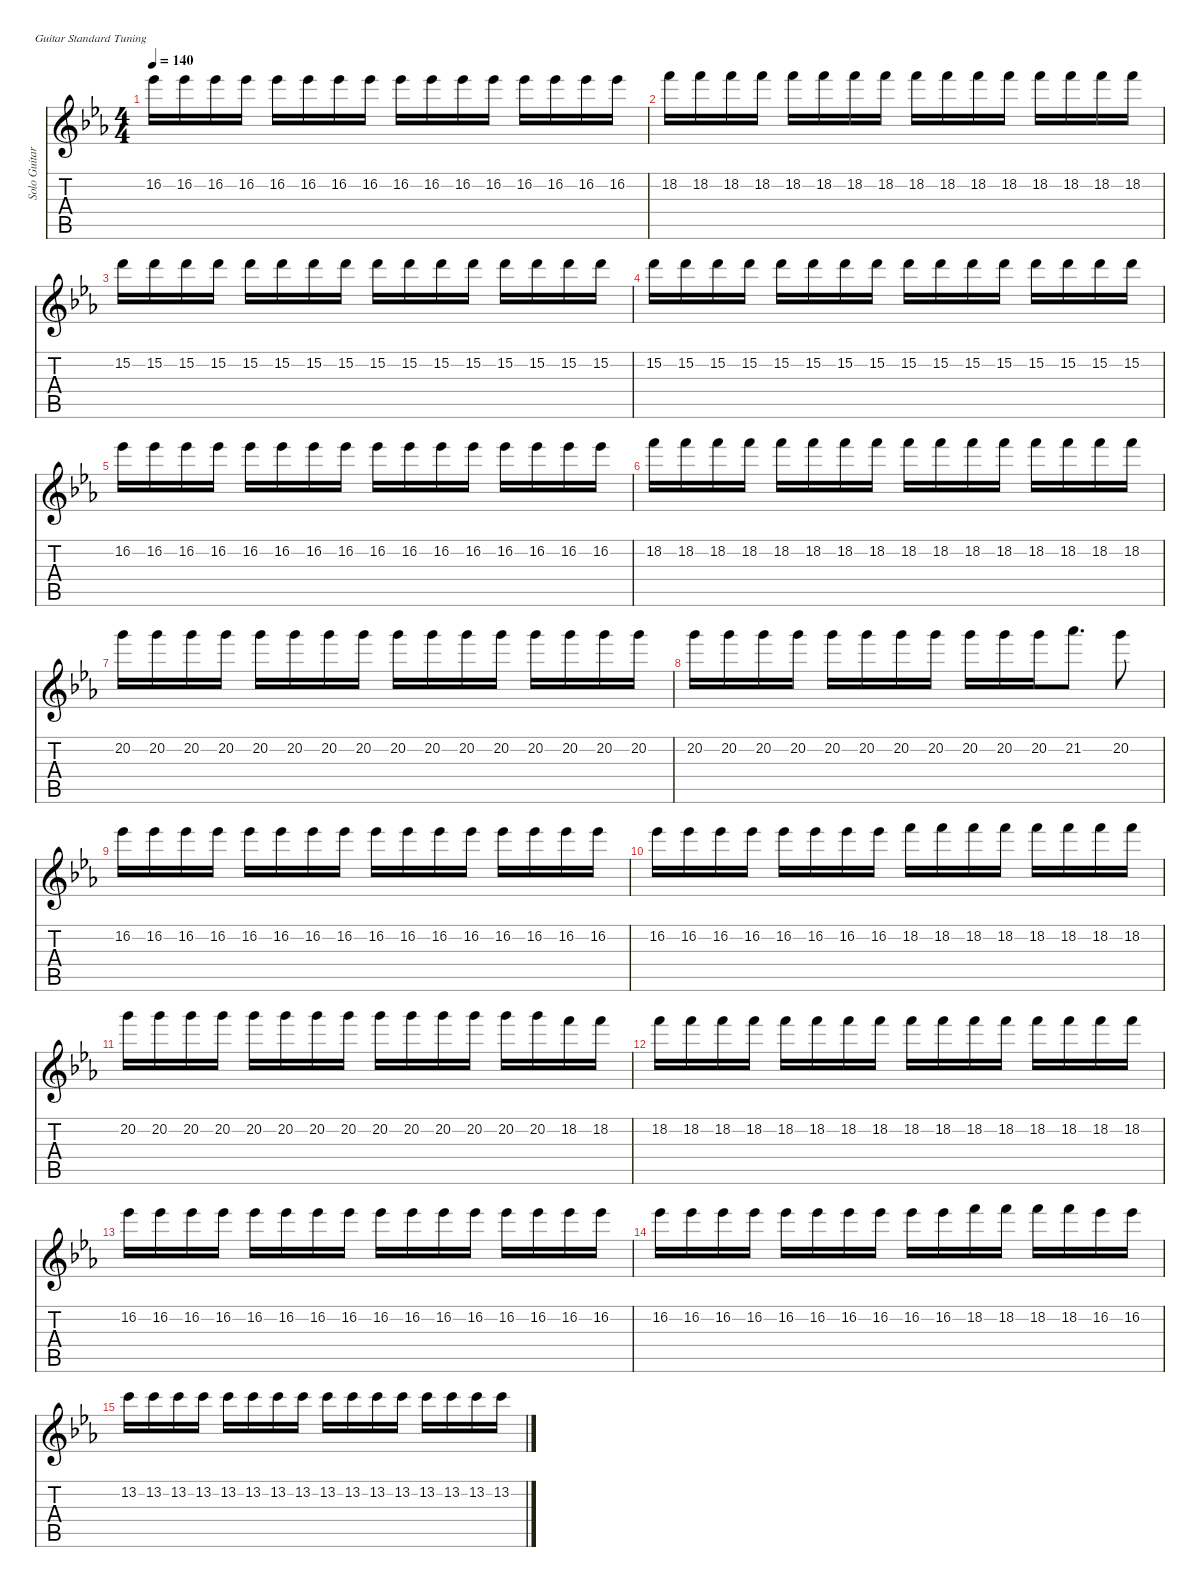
\defaultSystemsLayout 4
\hideDynamics
\bracketExtendMode nobrackets
\otherSystemsTrackNameOrientation horizontal
\track ("Solo Guitar" "Solo Guitar") {instrument distortionguitar}
\staff {score tabs}
\tuning (E4 B3 G3 D3 A2 E2)
\ts (4 4)
\tempo 140
\clef g2
\ks cminor
16.2{acc b}.16{dy mf beam Down} 16.2{acc b}.16{beam Down} 16.2{acc b}.16{beam Down} 16.2{acc b}.16{beam Down} 16.2{acc b}.16{beam Down} 16.2{acc b}.16{beam Down} 16.2{acc b}.16{beam Down} 16.2{acc b}.16{beam Down} 16.2{acc b}.16{beam Down} 16.2{acc b}.16{beam Down} 16.2{acc b}.16{beam Down} 16.2{acc b}.16{beam Down} 16.2{acc b}.16{beam Down} 16.2{acc b}.16{beam Down} 16.2{acc b}.16{beam Down} 16.2{acc b}.16{beam Down} |
18.2{acc forcenatural}.16{beam Down} 18.2{acc forcenatural}.16{beam Down} 18.2{acc forcenatural}.16{beam Down} 18.2{acc forcenatural}.16{beam Down} 18.2{acc forcenatural}.16{beam Down} 18.2{acc forcenatural}.16{beam Down} 18.2{acc forcenatural}.16{beam Down} 18.2{acc forcenatural}.16{beam Down} 18.2{acc forcenatural}.16{beam Down} 18.2{acc forcenatural}.16{beam Down} 18.2{acc forcenatural}.16{beam Down} 18.2{acc forcenatural}.16{beam Down} 18.2{acc forcenatural}.16{beam Down} 18.2{acc forcenatural}.16{beam Down} 18.2{acc forcenatural}.16{beam Down} 18.2{acc forcenatural}.16{beam Down} |
15.2{acc forcenatural}.16{beam Down} 15.2{acc forcenatural}.16{beam Down} 15.2{acc forcenatural}.16{beam Down} 15.2{acc forcenatural}.16{beam Down} 15.2{acc forcenatural}.16{beam Down} 15.2{acc forcenatural}.16{beam Down} 15.2{acc forcenatural}.16{beam Down} 15.2{acc forcenatural}.16{beam Down} 15.2{acc forcenatural}.16{beam Down} 15.2{acc forcenatural}.16{beam Down} 15.2{acc forcenatural}.16{beam Down} 15.2{acc forcenatural}.16{beam Down} 15.2{acc forcenatural}.16{beam Down} 15.2{acc forcenatural}.16{beam Down} 15.2{acc forcenatural}.16{beam Down} 15.2{acc forcenatural}.16{beam Down} |
15.2{acc forcenatural}.16{beam Down} 15.2{acc forcenatural}.16{beam Down} 15.2{acc forcenatural}.16{beam Down} 15.2{acc forcenatural}.16{beam Down} 15.2{acc forcenatural}.16{beam Down} 15.2{acc forcenatural}.16{beam Down} 15.2{acc forcenatural}.16{beam Down} 15.2{acc forcenatural}.16{beam Down} 15.2{acc forcenatural}.16{beam Down} 15.2{acc forcenatural}.16{beam Down} 15.2{acc forcenatural}.16{beam Down} 15.2{acc forcenatural}.16{beam Down} 15.2{acc forcenatural}.16{beam Down} 15.2{acc forcenatural}.16{beam Down} 15.2{acc forcenatural}.16{beam Down} 15.2{acc forcenatural}.16{beam Down} |
16.2{acc b}.16{beam Down} 16.2{acc b}.16{beam Down} 16.2{acc b}.16{beam Down} 16.2{acc b}.16{beam Down} 16.2{acc b}.16{beam Down} 16.2{acc b}.16{beam Down} 16.2{acc b}.16{beam Down} 16.2{acc b}.16{beam Down} 16.2{acc b}.16{beam Down} 16.2{acc b}.16{beam Down} 16.2{acc b}.16{beam Down} 16.2{acc b}.16{beam Down} 16.2{acc b}.16{beam Down} 16.2{acc b}.16{beam Down} 16.2{acc b}.16{beam Down} 16.2{acc b}.16{beam Down} |
18.2{acc forcenatural}.16{beam Down} 18.2{acc forcenatural}.16{beam Down} 18.2{acc forcenatural}.16{beam Down} 18.2{acc forcenatural}.16{beam Down} 18.2{acc forcenatural}.16{beam Down} 18.2{acc forcenatural}.16{beam Down} 18.2{acc forcenatural}.16{beam Down} 18.2{acc forcenatural}.16{beam Down} 18.2{acc forcenatural}.16{beam Down} 18.2{acc forcenatural}.16{beam Down} 18.2{acc forcenatural}.16{beam Down} 18.2{acc forcenatural}.16{beam Down} 18.2{acc forcenatural}.16{beam Down} 18.2{acc forcenatural}.16{beam Down} 18.2{acc forcenatural}.16{beam Down} 18.2{acc forcenatural}.16{beam Down} |
20.2{acc forcenatural}.16{beam Down} 20.2{acc forcenatural}.16{beam Down} 20.2{acc forcenatural}.16{beam Down} 20.2{acc forcenatural}.16{beam Down} 20.2{acc forcenatural}.16{beam Down} 20.2{acc forcenatural}.16{beam Down} 20.2{acc forcenatural}.16{beam Down} 20.2{acc forcenatural}.16{beam Down} 20.2{acc forcenatural}.16{beam Down} 20.2{acc forcenatural}.16{beam Down} 20.2{acc forcenatural}.16{beam Down} 20.2{acc forcenatural}.16{beam Down} 20.2{acc forcenatural}.16{beam Down} 20.2{acc forcenatural}.16{beam Down} 20.2{acc forcenatural}.16{beam Down} 20.2{acc forcenatural}.16{beam Down} |
20.2{acc forcenatural}.16{beam Down} 20.2{acc forcenatural}.16{beam Down} 20.2{acc forcenatural}.16{beam Down} 20.2{acc forcenatural}.16{beam Down} 20.2{acc forcenatural}.16{beam Down} 20.2{acc forcenatural}.16{beam Down} 20.2{acc forcenatural}.16{beam Down} 20.2{acc forcenatural}.16{beam Down} 20.2{acc forcenatural}.16{beam Down} 20.2{acc forcenatural}.16{beam Down} 20.2{acc forcenatural}.16{beam Down} 21.2{acc b}.8{d beam Down} 20.2{acc forcenatural}.8{beam Down} |
16.2{acc b}.16{beam Down} 16.2{acc b}.16{beam Down} 16.2{acc b}.16{beam Down} 16.2{acc b}.16{beam Down} 16.2{acc b}.16{beam Down} 16.2{acc b}.16{beam Down} 16.2{acc b}.16{beam Down} 16.2{acc b}.16{beam Down} 16.2{acc b}.16{beam Down} 16.2{acc b}.16{beam Down} 16.2{acc b}.16{beam Down} 16.2{acc b}.16{beam Down} 16.2{acc b}.16{beam Down} 16.2{acc b}.16{beam Down} 16.2{acc b}.16{beam Down} 16.2{acc b}.16{beam Down} |
16.2{acc b}.16{beam Down} 16.2{acc b}.16{beam Down} 16.2{acc b}.16{beam Down} 16.2{acc b}.16{beam Down} 16.2{acc b}.16{beam Down} 16.2{acc b}.16{beam Down} 16.2{acc b}.16{beam Down} 16.2{acc b}.16{beam Down} 18.2{acc forcenatural}.16{beam Down} 18.2{acc forcenatural}.16{beam Down} 18.2{acc forcenatural}.16{beam Down} 18.2{acc forcenatural}.16{beam Down} 18.2{acc forcenatural}.16{beam Down} 18.2{acc forcenatural}.16{beam Down} 18.2{acc forcenatural}.16{beam Down} 18.2{acc forcenatural}.16{beam Down} |
20.2{acc forcenatural}.16{beam Down} 20.2{acc forcenatural}.16{beam Down} 20.2{acc forcenatural}.16{beam Down} 20.2{acc forcenatural}.16{beam Down} 20.2{acc forcenatural}.16{beam Down} 20.2{acc forcenatural}.16{beam Down} 20.2{acc forcenatural}.16{beam Down} 20.2{acc forcenatural}.16{beam Down} 20.2{acc forcenatural}.16{beam Down} 20.2{acc forcenatural}.16{beam Down} 20.2{acc forcenatural}.16{beam Down} 20.2{acc forcenatural}.16{beam Down} 20.2{acc forcenatural}.16{beam Down} 20.2{acc forcenatural}.16{beam Down} 18.2{acc forcenatural}.16{beam Down} 18.2{acc forcenatural}.16{beam Down} |
18.2{acc forcenatural}.16{beam Down} 18.2{acc forcenatural}.16{beam Down} 18.2{acc forcenatural}.16{beam Down} 18.2{acc forcenatural}.16{beam Down} 18.2{acc forcenatural}.16{beam Down} 18.2{acc forcenatural}.16{beam Down} 18.2{acc forcenatural}.16{beam Down} 18.2{acc forcenatural}.16{beam Down} 18.2{acc forcenatural}.16{beam Down} 18.2{acc forcenatural}.16{beam Down} 18.2{acc forcenatural}.16{beam Down} 18.2{acc forcenatural}.16{beam Down} 18.2{acc forcenatural}.16{beam Down} 18.2{acc forcenatural}.16{beam Down} 18.2{acc forcenatural}.16{beam Down} 18.2{acc forcenatural}.16{beam Down} |
16.2{acc b}.16{beam Down} 16.2{acc b}.16{beam Down} 16.2{acc b}.16{beam Down} 16.2{acc b}.16{beam Down} 16.2{acc b}.16{beam Down} 16.2{acc b}.16{beam Down} 16.2{acc b}.16{beam Down} 16.2{acc b}.16{beam Down} 16.2{acc b}.16{beam Down} 16.2{acc b}.16{beam Down} 16.2{acc b}.16{beam Down} 16.2{acc b}.16{beam Down} 16.2{acc b}.16{beam Down} 16.2{acc b}.16{beam Down} 16.2{acc b}.16{beam Down} 16.2{acc b}.16{beam Down} |
16.2{acc b}.16{beam Down} 16.2{acc b}.16{beam Down} 16.2{acc b}.16{beam Down} 16.2{acc b}.16{beam Down} 16.2{acc b}.16{beam Down} 16.2{acc b}.16{beam Down} 16.2{acc b}.16{beam Down} 16.2{acc b}.16{beam Down} 16.2{acc b}.16{beam Down} 16.2{acc b}.16{beam Down} 18.2{acc forcenatural}.16{beam Down} 18.2{acc forcenatural}.16{beam Down} 18.2{acc forcenatural}.16{beam Down} 18.2{acc forcenatural}.16{beam Down} 16.2{acc b}.16{beam Down} 16.2{acc b}.16{beam Down} |
13.2{acc forcenatural}.16{beam Down} 13.2{acc forcenatural}.16{beam Down} 13.2{acc forcenatural}.16{beam Down} 13.2{acc forcenatural}.16{beam Down} 13.2{acc forcenatural}.16{beam Down} 13.2{acc forcenatural}.16{beam Down} 13.2{acc forcenatural}.16{beam Down} 13.2{acc forcenatural}.16{beam Down} 13.2{acc forcenatural}.16{beam Down} 13.2{acc forcenatural}.16{beam Down} 13.2{acc forcenatural}.16{beam Down} 13.2{acc forcenatural}.16{beam Down} 13.2{acc forcenatural}.16{beam Down} 13.2{acc forcenatural}.16{beam Down} 13.2{acc forcenatural}.16{beam Down} 13.2{acc forcenatural}.16{beam Down}
